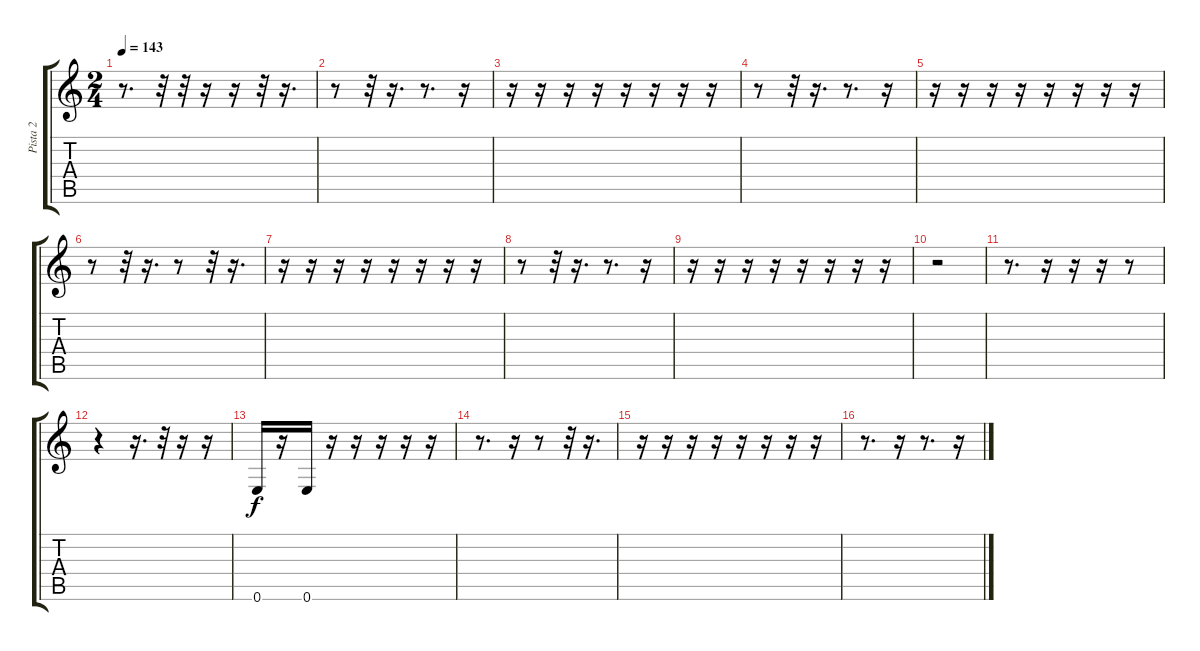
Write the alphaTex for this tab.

\track ("Pista 2" "Pista 2") {instrument electricbassfinger}
\staff {score tabs}
\tuning (E4 B3 G3 D3 A2 E2) {hide}
\ts (2 4)
\tempo 143
\clef g2
\ks c
r.8{d dy f} r.32 r.32 r.16 r.16 r.32 r.16{d} |
r.8 r.32 r.16{d} r.8{d} r.16 |
r.16 r.16 r.16 r.16 r.16 r.16 r.16 r.16 |
r.8 r.32 r.16{d} r.8{d} r.16 |
r.16 r.16 r.16 r.16 r.16 r.16 r.16 r.16 |
r.8 r.32 r.16{d} r.8 r.32 r.16{d} |
r.16 r.16 r.16 r.16 r.16 r.16 r.16 r.16 |
r.8 r.32 r.16{d} r.8{d} r.16 |
r.16 r.16 r.16 r.16 r.16 r.16 r.16 r.16 |
r.2 |
r.8{d} r.16 r.16 r.16 r.8 |
r.4 r.16{d} r.32 r.16 r.16 |
0.6.16 r.16 0.6.16 r.16 r.16 r.16 r.16 r.16 |
r.8{d} r.16 r.8 r.32 r.16{d} |
r.16 r.16 r.16 r.16 r.16 r.16 r.16 r.16 |
r.8{d} r.16 r.8{d} r.16
